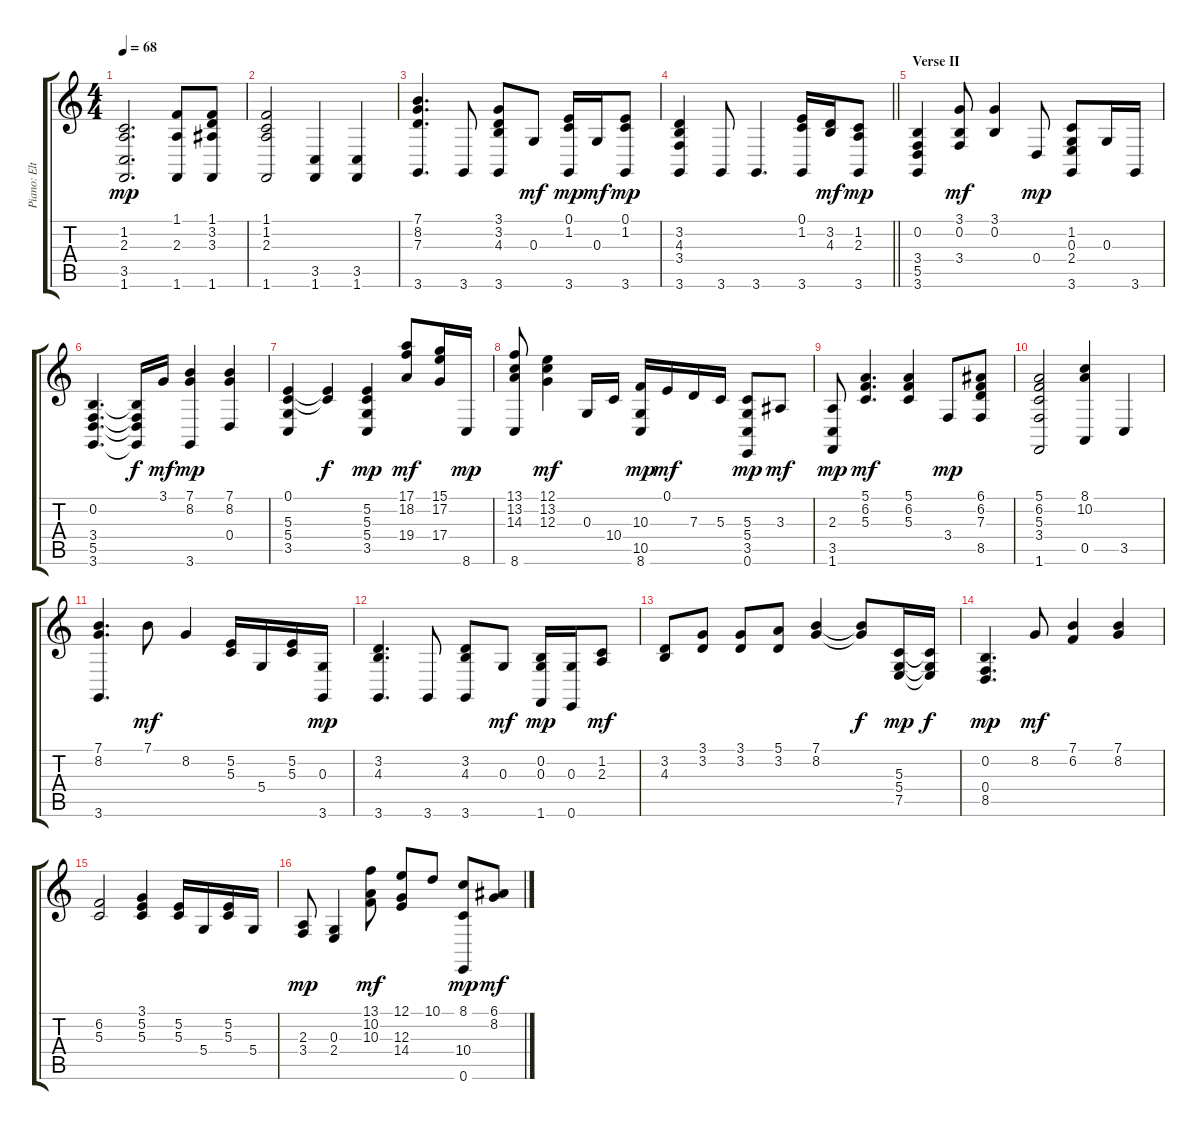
\track ("Piano: Elton John" "Piano: Elt") {instrument brightacousticpiano}
\staff {score tabs}
\tuning (E4 B3 G3 D3 A2 E2) {hide}
\ts (4 4)
\tempo 68
\clef g2
\ks c
(1.2 2.3 3.5 1.6).2{d dy mp} (1.1 2.3 1.6).8 (1.1 3.2 3.3 1.6).8 |
(1.1 1.2 2.3 1.6).2 (3.5 1.6).4 (3.5 1.6).4 |
(7.1 8.2 7.3 3.6).4{d} 3.6.8 (3.1 3.2 4.3 3.6).8 0.3.8{dy mf} (0.1 1.2 3.6).16{dy mp} 0.3.16{dy mf} (0.1 1.2 3.6).8{dy mp} |
\barLineRight lightlight
(3.2 4.3 3.4 3.6).4 3.6.8 3.6.4{d} (0.1 1.2 3.6).16 (3.2 4.3).16{dy mf} (1.2 2.3 3.6).8{dy mp} |
\section ("" "Verse II")
(0.2 3.4 5.5 3.6).4 (3.1 0.2 3.4).8{dy mf} (3.1 0.2).4 0.4.8{dy mp} (1.2 0.3 2.4 3.6).8 0.3.16 3.6.16 |
(0.2 3.4 5.5 3.6).4{d} (0.2{t} 3.4{t} 5.5{t} 3.6{t}).16{dy f} 3.1.16{dy mf} (7.1 8.2 3.6).4{dy mp} (7.1 8.2 0.4).4 |
(0.1 5.3 5.4 3.5).4 (0.1{t} 5.3{t}).4{dy f} (5.2 5.3 5.4 3.5).4{dy mp} (17.1 18.2 19.4).8{dy mf} (15.1 17.2 17.4).16 8.6.16{dy mp} |
(13.1 13.2 14.3 8.6).8 (12.1 13.2 12.3).4{dy mf} 0.3.16 10.4.16 (10.3 10.5 8.6).16{dy mp} 0.1.16{dy mf} 7.3.16 5.3.16 (5.3 5.4 3.5 0.6).8{dy mp} 3.3.8{dy mf} |
(2.3 3.5 1.6).8{dy mp} (5.1 6.2 5.3).4{d dy mf} (5.1 6.2 5.3).4 3.4.8{dy mp} (6.1 6.2 7.3 8.5).8 |
(5.1 6.2 5.3 3.4 1.6).2 (8.1 10.2 0.5).4 3.5.4 |
(7.1 8.2 3.6).4{d} 7.1.8{dy mf} 8.2.4 (5.2 5.3).16 5.4.16 (5.2 5.3).16 (0.3 3.6).16{dy mp} |
(3.2 4.3 3.6).4{d} 3.6.8 (3.2 4.3 3.6).8 0.3.8{dy mf} (0.2 0.3 1.6).16{dy mp} (0.3 0.6).16 (1.2 2.3).8{dy mf} |
(3.2 4.3).8 (3.1 3.2).8 (3.1 3.2).8 (5.1 3.2).8 (7.1 8.2).4 (7.1{t} 8.2{t}).8{dy f} (5.3 5.4 7.5).16{dy mp} (5.3{t} 5.4{t} 7.5{t}).16{dy f} |
(0.2 0.4 8.5).4{d dy mp} 8.2.8{dy mf} (7.1 6.2).4 (7.1 8.2).4 |
(6.2 5.3).2 (3.1 5.2 5.3).4 (5.2 5.3).16 5.4.16 (5.2 5.3).16 5.4.16 |
(2.3 3.4).8{dy mp} (0.3 2.4).4 (13.1 10.2 10.3).8{dy mf} (12.1 12.3 14.4).8 10.1.8 (8.1 10.4 0.6).8{dy mp} (6.1 8.2).8{dy mf}
